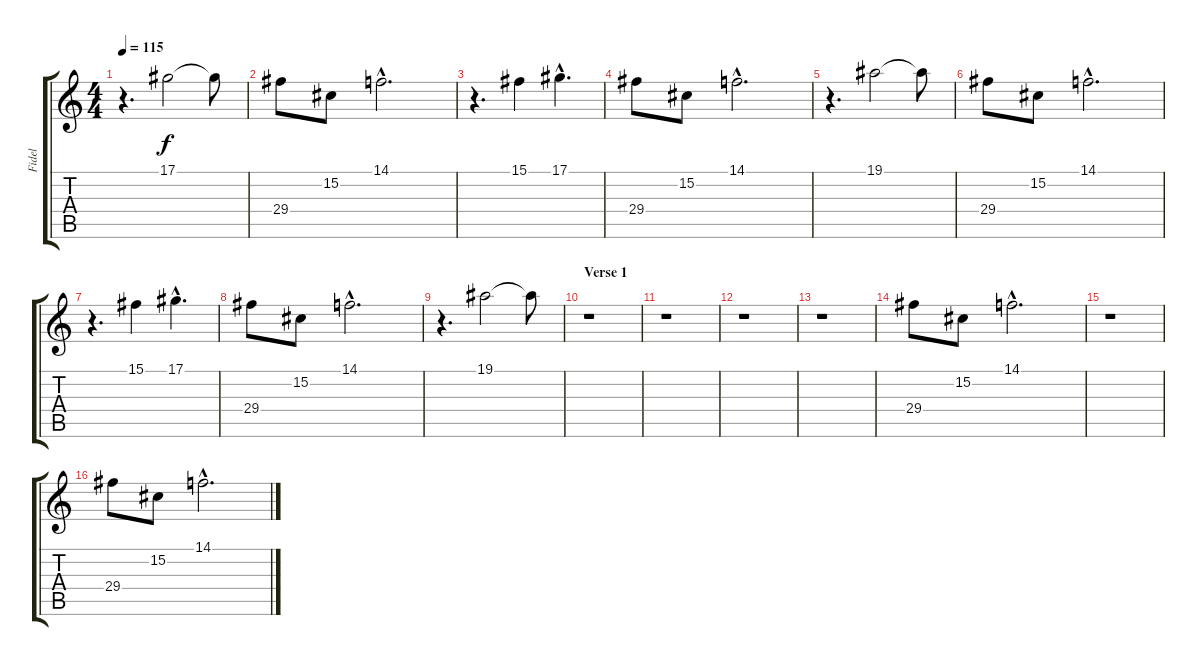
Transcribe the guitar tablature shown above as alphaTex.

\track ("Fidel" "Fidel") {instrument electricpiano2}
\staff {score tabs}
\tuning (Eb4 Bb3 Gb3 Db3 Ab2 Eb2) {hide}
\ts (4 4)
\tempo 115
\clef g2
\ks c
r.4{d dy f} 17.1.2 17.1{t}.8 |
29.4.8 15.2.8 14.1{hac}.2{d} |
r.4{d} 15.1.4 17.1{hac}.4{d} |
29.4.8 15.2.8 14.1{hac}.2{d} |
r.4{d} 19.1.2 19.1{t}.8 |
29.4.8 15.2.8 14.1{hac}.2{d} |
r.4{d} 15.1.4 17.1{hac}.4{d} |
29.4.8 15.2.8 14.1{hac}.2{d} |
r.4{d} 19.1.2 19.1{t}.8 |
\section ("" "Verse 1")
r.1 |
r.1 |
r.1 |
r.1 |
29.4.8 15.2.8 14.1{hac}.2{d} |
r.1 |
29.4.8 15.2.8 14.1{hac}.2{d}
